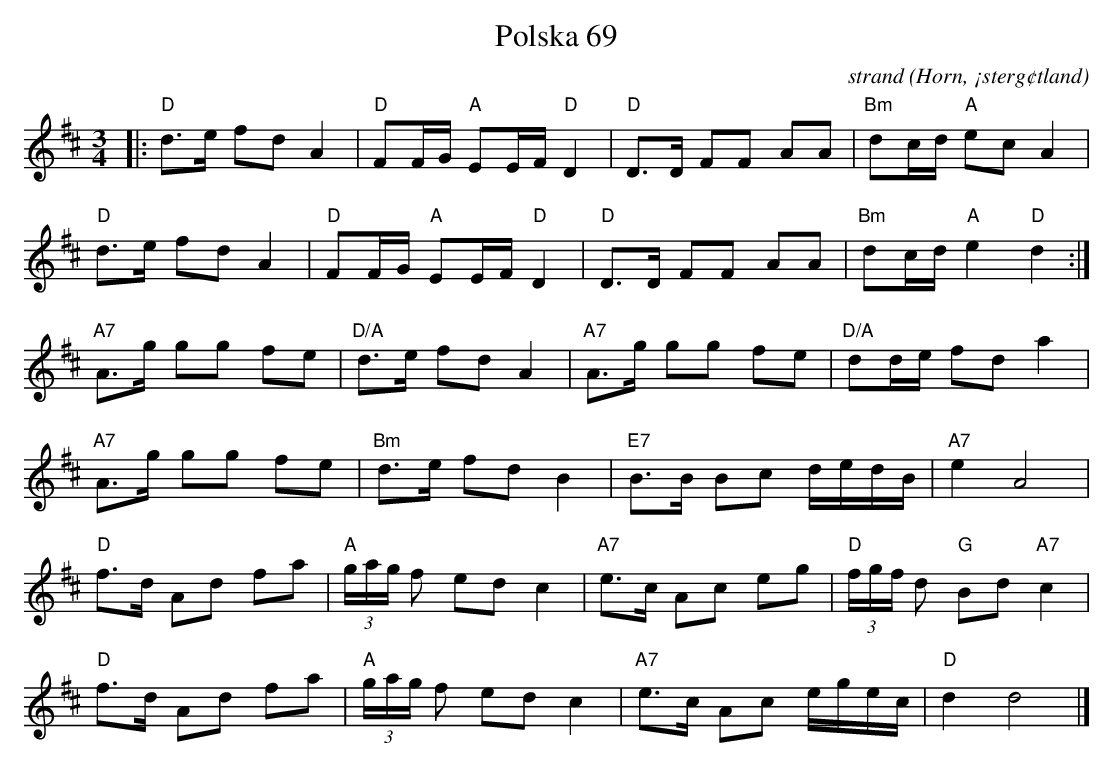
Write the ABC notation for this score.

X:1
T:Polska 69
C: strand
O:Horn, ¡sterg¢tland
M:3/4
L:1/8
K:D
V:1
|:"D"d>e fd A2|"D"FF/G/"A" EE/F/ "D"D2|"D"D>D FF AA|"Bm"dc/d/ "A"ec A2|
"D"d>e fd A2|"D"FF/G/"A" EE/F/ "D"D2|"D"D>D FF AA|"Bm"dc/d/ "A"e2 "D" d2:|
"A7"A>g gg fe|"D/A"d>e fd A2|"A7"A>g gg fe|"D/A" dd/e/ fd a2|
"A7"A>g gg fe|"Bm"d>e fd B2|"E7"B>B Bc d/e/d/B/|"A7" e2 A4|
"D"f>d Ad fa|"A"(3g/a/g/ f ed c2|"A7"e>c Ac eg|"D"(3f/g/f/ d "G"Bd "A7"c2|
"D"f>d Ad fa|"A"(3g/a/g/ f ed c2|"A7"e>c Ac e/g/e/c/|"D"d2 d4 |]
